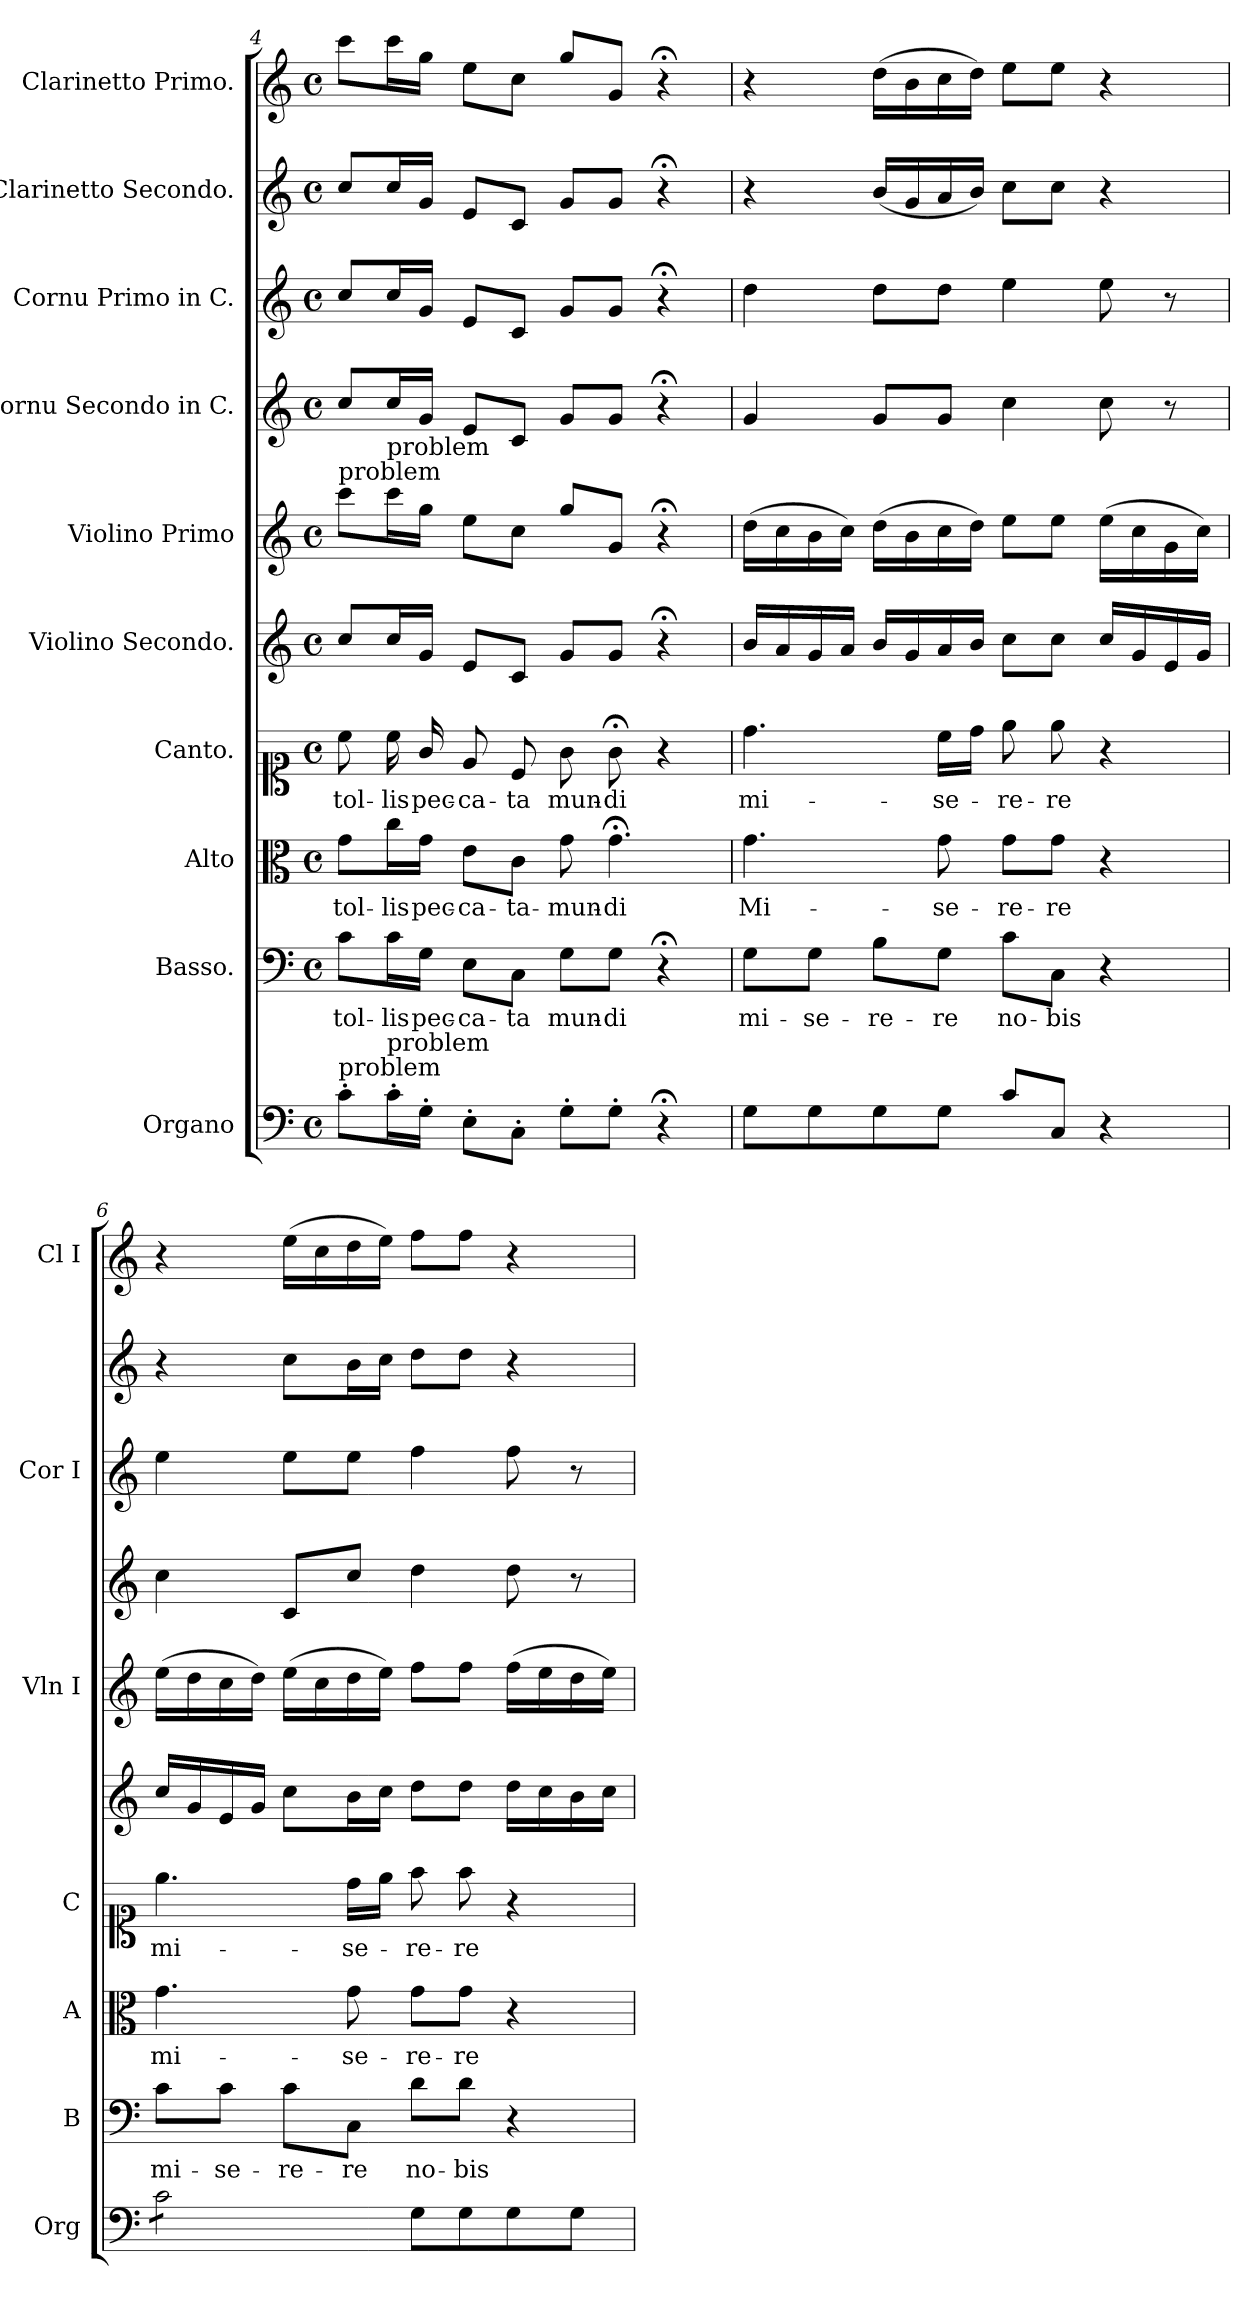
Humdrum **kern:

**kern	**kern	**text	**kern	**text	**kern	**text	**kern	**kern	**kern	**kern	**kern	**kern
*part10	*part9	*part9	*part8	*part8	*part7	*part7	*part6	*part5	*part4	*part3	*part2	*part1
*staff10	*staff9	*staff9	*staff8	*staff8	*staff7	*staff7	*staff6	*staff5	*staff4	*staff3	*staff2	*staff1
*I"Organo	*I"Basso.	*	*I"Alto	*	*I"Canto.	*	*I"Violino Secondo.	*I"Violino Primo	*I"Cornu Secondo in C.	*I"Cornu Primo in C.	*I"Clarinetto Secondo.	*I"Clarinetto Primo.
*I'Org	*I'B	*	*I'A	*	*I'C	*	*	*I'Vln I	*	*I'Cor I	*	*I'Cl I
*clefF4	*clefF4	*	*clefC3	*	*clefC1	*	*clefG2	*clefG2	*clefG2	*clefG2	*clefG2	*clefG2
*k[]	*k[]	*	*k[]	*	*k[]	*	*k[]	*k[]	*k[]	*k[]	*k[]	*k[]
*M4/4	*M4/4	*	*M4/4	*	*M4/4	*	*M4/4	*M4/4	*M4/4	*M4/4	*M4/4	*M4/4
*met(c)	*met(c)	*	*met(c)	*	*met(c)	*	*met(c)	*met(c)	*met(c)	*met(c)	*met(c)	*met(c)
=4	=4	=4	=4	=4	=4	=4	=4	=4	=4	=4	=4	=4
!	!	!	!	!	!	!	!	!LO:TX:a:t=problem	!	!	!	!
!LO:TX:a:t=problem	!	!	!	!	!	!	!	!	!	!	!	!
8c'L	8c\L	tol-	8g\L	tol-	8cc	tol-	8ccL	8cccL	8ccL	8ccL	8ccL	8cccL
!	!	!	!	!	!	!	!	!LO:TX:a:t=problem	!	!	!	!
!LO:TX:a:t=problem	!	!	!	!	!	!	!	!	!	!	!	!
16c'L	16c\L	-lis	16cc\L	-lis	16cc	-lis	16ccL	16cccL	16ccL	16ccL	16ccL	16cccL
16G'JJ	16G\JJ	pec-	16g\JJ	pec-	16g/	pec-	16gJJ	16ggJJ	16gJJ	16gJJ	16gJJ	16ggJJ
8E'L	8E\L	-ca-	8e\L	-ca-	8e	-ca-	8eL	8eeL	8eL	8eL	8eL	8eeL
8C'J	8C\J	-ta	8c\J	-ta-	8c	-ta	8cJ	8ccJ	8cJ	8cJ	8cJ	8ccJ
8G'L	8G\L	mun-	8g	-mun-	8g	mun-	8gL	8gg\L	8gL	8gL	8gL	8gg\L
8G'J	8G\J	-di	4.g;<	-di	8g;<	-di	8gJ	8g/J	8gJ	8gJ	8gJ	8g/J
4r;<	4r;<	.	.	.	4r	.	4r;<	4r;<	4r;<	4r;<	4r;<	4r;<
=5	=5	=5	=5	=5	=5	=5	=5	=5	=5	=5	=5	=5
8GL	8G\L	mi-	4.g	Mi-	4.dd	mi-	16bLL	(>16ddLL	4g	4dd	4r	4r
.	.	.	.	.	.	.	16a	16cc	.	.	.	.
8G	8G\J	-se-	.	.	.	.	16g	16b	.	.	.	.
.	.	.	.	.	.	.	16aJJ	16ccJJ)	.	.	.	.
8G	8B\L	-re-	.	.	.	.	16bLL	(>16ddLL	8gL	8ddL	(<16bLL	(>16ddLL
.	.	.	.	.	.	.	16g	16b	.	.	16g	16b
8GJ	8G\J	-re	8g	-se-	16ccLL	-se-	16a	16cc	8gJ	8ddJ	16a	16cc
.	.	.	.	.	16ddJJ	.	16bJJ	16ddJJ)	.	.	16bJJ)	16ddJJ)
8c\L	8c\L	no-	8g\L	-re-	8ee	-re-	8ccL	8eeL	4cc	4ee	8ccL	8eeL
8C/J	8C\J	-bis	8g\J	-re	8ee	-re	8ccJ	8eeJ	.	.	8ccJ	8eeJ
4r	4r	.	4r	.	4r	.	16ccLL	(>16eeLL	8cc	8ee	4r	4r
.	.	.	.	.	.	.	16g	16cc	.	.	.	.
.	.	.	.	.	.	.	16e	16g	8r	8r	.	.
.	.	.	.	.	.	.	16gJJ	16ccJJ)	.	.	.	.
=6	=6	=6	=6	=6	=6	=6	=6	=6	=6	=6	=6	=6
*tremolo	*	*	*	*	*	*	*	*	*	*	*	*
8cL	8c\L	mi-	4.g	mi-	4.ee	mi-	16ccLL	(>16eeLL	4cc	4ee	4r	4r
.	.	.	.	.	.	.	16g	16dd	.	.	.	.
8c	8c\J	-se-	.	.	.	.	16e	16cc	.	.	.	.
.	.	.	.	.	.	.	16gJJ	16ddJJ)	.	.	.	.
8c	8c\L	-re-	.	.	.	.	8ccL	(>16eeLL	8c/L	8eeL	8ccL	(>16eeLL
.	.	.	.	.	.	.	.	16cc	.	.	.	16cc
8cJ	8C\J	-re	8g	-se-	16ddLL	-se-	16bL	16dd	8cc\J	8eeJ	16bL	16dd
*Xtremolo	*	*	*	*	*	*	*	*	*	*	*	*
.	.	.	.	.	16eeJJ	.	16ccJJ	16eeJJ)	.	.	16ccJJ	16eeJJ)
8GL	8d\L	no-	8g\L	-re-	8ff	-re-	8ddL	8ffL	4dd	4ff	8ddL	8ffL
8G	8d\J	-bis	8g\J	-re	8ff	-re	8ddJ	8ffJ	.	.	8ddJ	8ffJ
8G	4r	.	4r	.	4r	.	16ddLL	(>16ffLL	8dd	8ff	4r	4r
.	.	.	.	.	.	.	16cc	16ee	.	.	.	.
8GJ	.	.	.	.	.	.	16b	16dd	8r	8r	.	.
.	.	.	.	.	.	.	16ccJJ	16eeJJ)	.	.	.	.
=	=	=	=	=	=	=	=	=	=	=	=	=
*-	*-	*-	*-	*-	*-	*-	*-	*-	*-	*-	*-	*-
